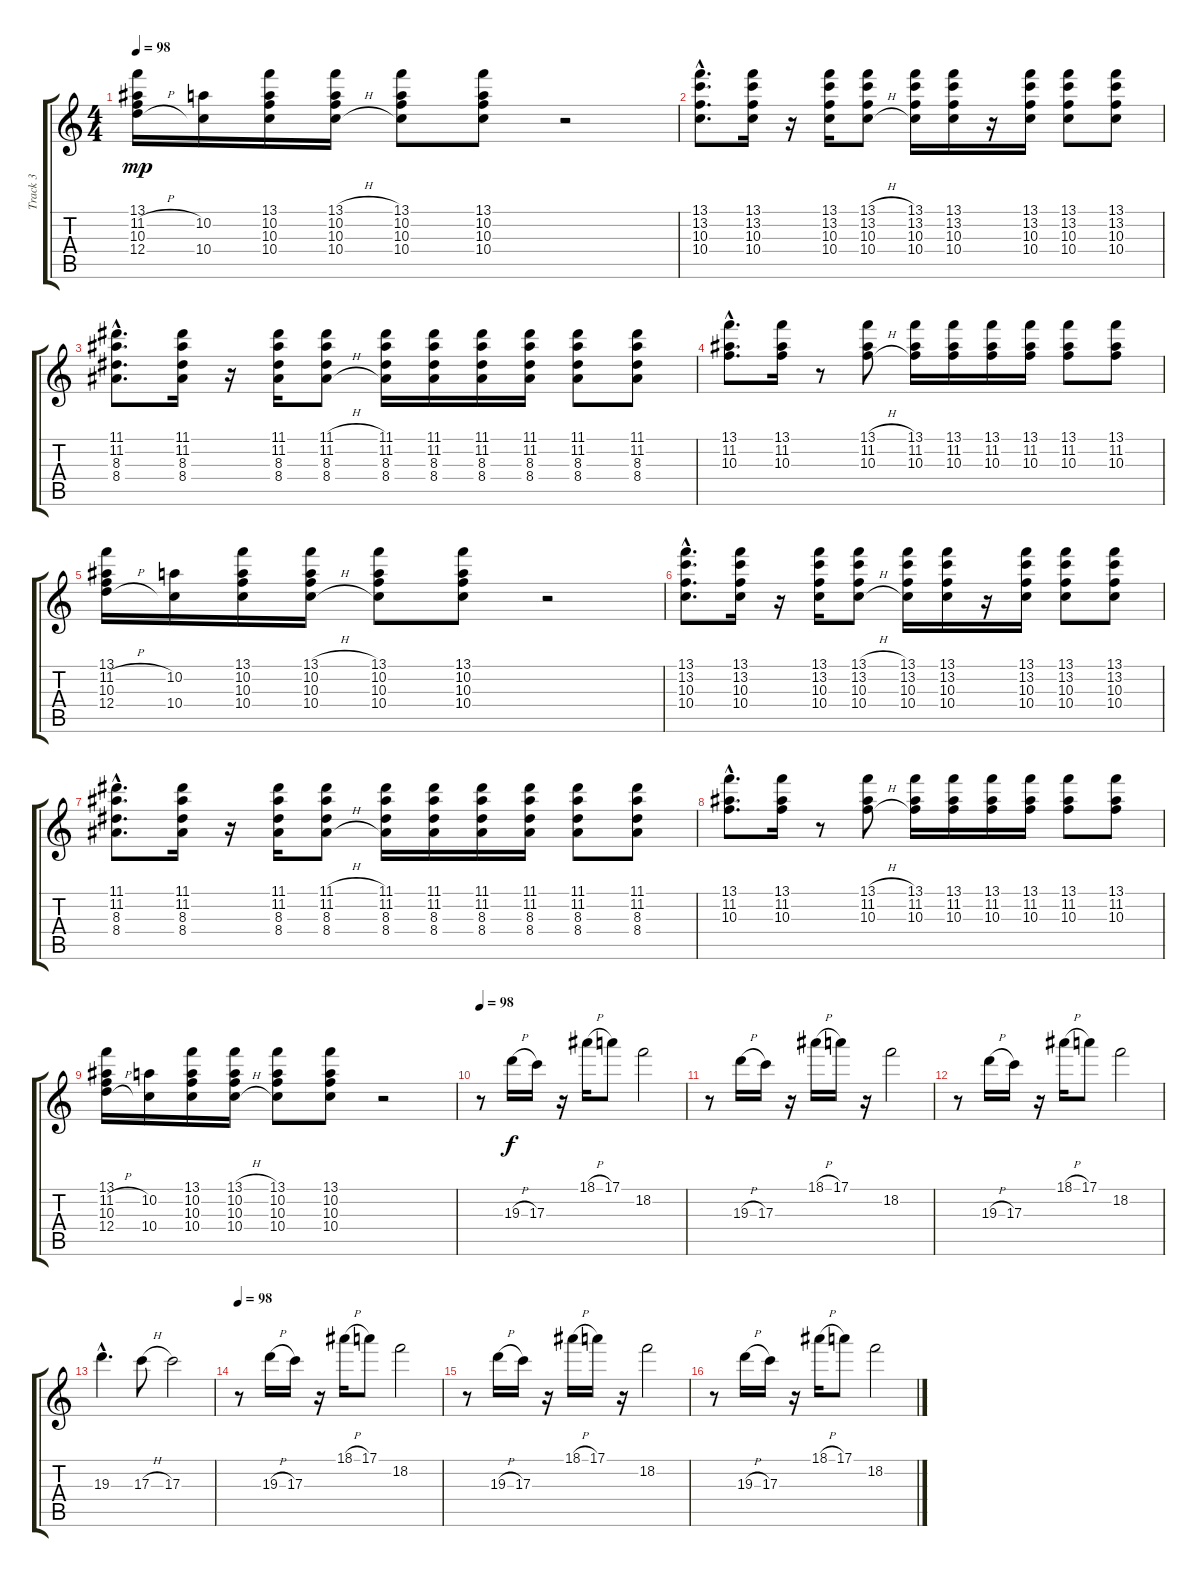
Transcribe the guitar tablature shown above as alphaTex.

\track ("Track 3" "Track 3") {instrument overdrivenguitar}
\staff {score tabs}
\tuning (E4 B3 G3 D3 A2 E2) {hide}
\ts (4 4)
\tempo 98
\clef g2
\ks c
(13.1 11.2{h} 10.3 12.4{h}).16{dy mp} (10.2 10.4).16 (13.1 10.2 10.3 10.4).16 (13.1{h} 10.2{h} 10.3{h} 10.4{h}).16 (13.1 10.2 10.3 10.4).8 (13.1 10.2 10.3 10.4).8 r.2 |
(13.1{hac} 13.2{hac} 10.3{hac} 10.4{hac}).8{d} (13.1 13.2 10.3 10.4).16 r.16 (13.1 13.2 10.3 10.4).16 (13.1{h} 13.2{h} 10.3{h} 10.4{h}).8 (13.1 13.2 10.3 10.4).16 (13.1 13.2 10.3 10.4).16 r.16 (13.1 13.2 10.3 10.4).16 (13.1 13.2 10.3 10.4).8 (13.1 13.2 10.3 10.4).8 |
(11.1{hac} 11.2{hac} 8.3{hac} 8.4{hac}).8{d} (11.1 11.2 8.3 8.4).16 r.16 (11.1 11.2 8.3 8.4).16 (11.1{h} 11.2{h} 8.3{h} 8.4{h}).8 (11.1 11.2 8.3 8.4).16 (11.1 11.2 8.3 8.4).16 (11.1 11.2 8.3 8.4).16 (11.1 11.2 8.3 8.4).16 (11.1 11.2 8.3 8.4).8 (11.1 11.2 8.3 8.4).8 |
(13.1{hac} 11.2{hac} 10.3{hac}).8{d} (13.1 11.2 10.3).16 r.8 (13.1{h} 11.2{h} 10.3{h}).8 (13.1 11.2 10.3).16 (13.1 11.2 10.3).16 (13.1 11.2 10.3).16 (13.1 11.2 10.3).16 (13.1 11.2 10.3).8 (13.1 11.2 10.3).8 |
(13.1 11.2{h} 10.3 12.4{h}).16 (10.2 10.4).16 (13.1 10.2 10.3 10.4).16 (13.1{h} 10.2{h} 10.3{h} 10.4{h}).16 (13.1 10.2 10.3 10.4).8 (13.1 10.2 10.3 10.4).8 r.2 |
(13.1{hac} 13.2{hac} 10.3{hac} 10.4{hac}).8{d} (13.1 13.2 10.3 10.4).16 r.16 (13.1 13.2 10.3 10.4).16 (13.1{h} 13.2{h} 10.3{h} 10.4{h}).8 (13.1 13.2 10.3 10.4).16 (13.1 13.2 10.3 10.4).16 r.16 (13.1 13.2 10.3 10.4).16 (13.1 13.2 10.3 10.4).8 (13.1 13.2 10.3 10.4).8 |
(11.1{hac} 11.2{hac} 8.3{hac} 8.4{hac}).8{d} (11.1 11.2 8.3 8.4).16 r.16 (11.1 11.2 8.3 8.4).16 (11.1{h} 11.2{h} 8.3{h} 8.4{h}).8 (11.1 11.2 8.3 8.4).16 (11.1 11.2 8.3 8.4).16 (11.1 11.2 8.3 8.4).16 (11.1 11.2 8.3 8.4).16 (11.1 11.2 8.3 8.4).8 (11.1 11.2 8.3 8.4).8 |
(13.1{hac} 11.2{hac} 10.3{hac}).8{d} (13.1 11.2 10.3).16 r.8 (13.1{h} 11.2{h} 10.3{h}).8 (13.1 11.2 10.3).16 (13.1 11.2 10.3).16 (13.1 11.2 10.3).16 (13.1 11.2 10.3).16 (13.1 11.2 10.3).8 (13.1 11.2 10.3).8 |
(13.1 11.2{h} 10.3 12.4{h}).16 (10.2 10.4).16 (13.1 10.2 10.3 10.4).16 (13.1{h} 10.2{h} 10.3{h} 10.4{h}).16 (13.1 10.2 10.3 10.4).8 (13.1 10.2 10.3 10.4).8 r.2 |
\tempo 98
r.8 19.3{h}.16{dy f} 17.3.16 r.16 18.1{h}.16 17.1.8 18.2.2 |
r.8 19.3{h}.16 17.3.16 r.16 18.1{h}.16 17.1.16 r.16 18.2.2 |
r.8 19.3{h}.16 17.3.16 r.16 18.1{h}.16 17.1.8 18.2.2 |
19.3{hac}.4{d} 17.3{h}.8 17.3.2 |
\tempo 98
r.8 19.3{h}.16 17.3.16 r.16 18.1{h}.16 17.1.8 18.2.2 |
r.8 19.3{h}.16 17.3.16 r.16 18.1{h}.16 17.1.16 r.16 18.2.2 |
r.8 19.3{h}.16 17.3.16 r.16 18.1{h}.16 17.1.8 18.2.2
